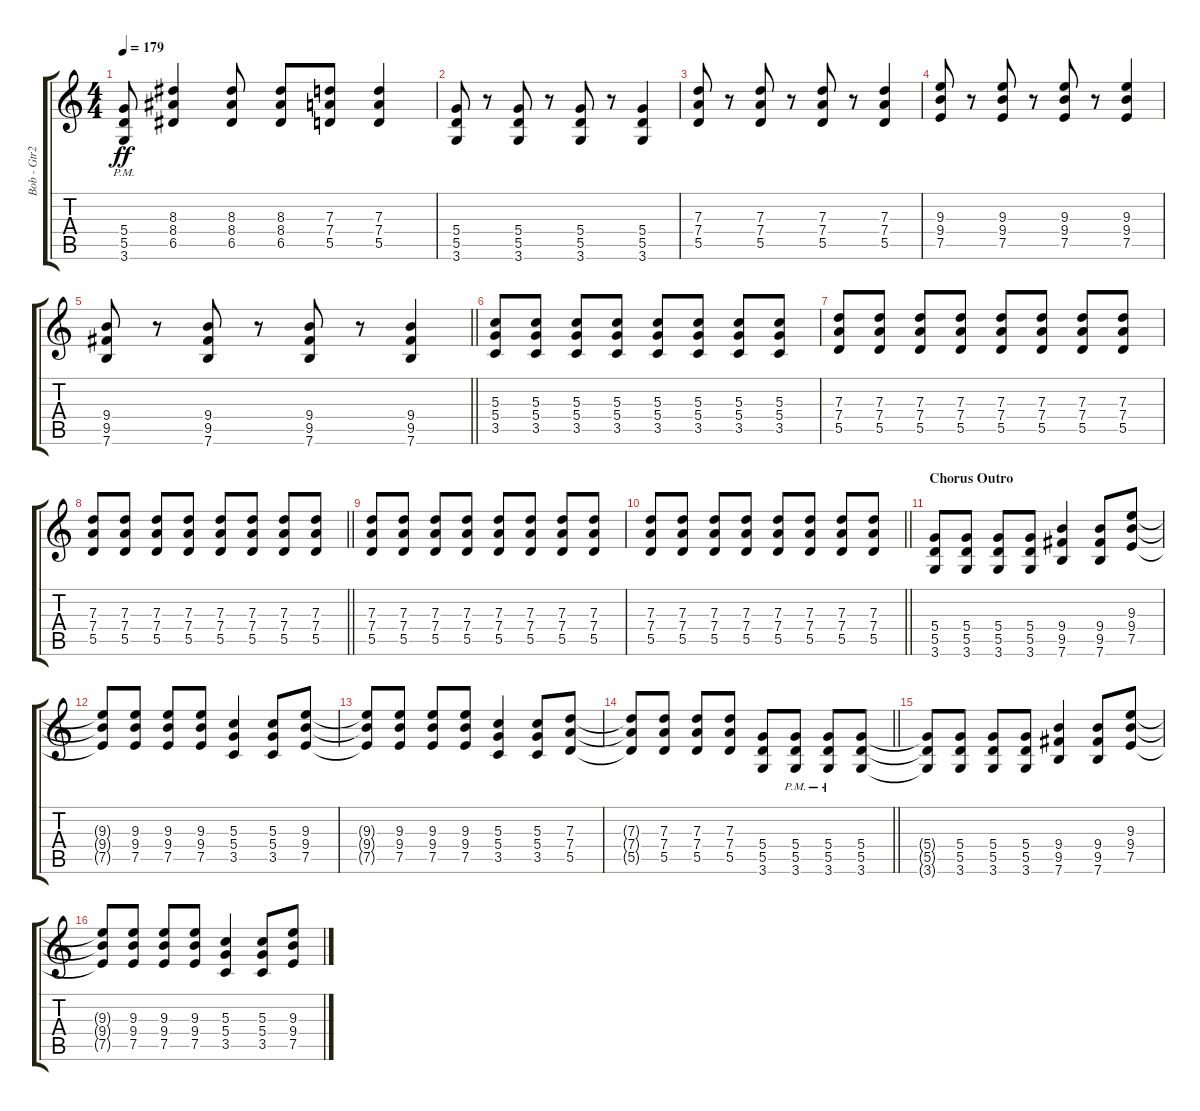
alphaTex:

\track ("Bob - Gtr2" "Bob - Gtr2") {instrument overdrivenguitar}
\staff {score tabs}
\tuning (E4 B3 G3 D3 A2 E2) {hide}
\ts (4 4)
\tempo 179
\clef g2
\ks c
(5.4{pm} 5.5{pm} 3.6{pm}).8{dy ff} (8.3 8.4 6.5).4 (8.3 8.4 6.5).8 (8.3 8.4 6.5).8 (7.3 7.4 5.5).8 (7.3 7.4 5.5).4 |
(5.4 5.5 3.6).8 r.8 (5.4 5.5 3.6).8 r.8 (5.4 5.5 3.6).8 r.8 (5.4 5.5 3.6).4 |
(7.3 7.4 5.5).8 r.8 (7.3 7.4 5.5).8 r.8 (7.3 7.4 5.5).8 r.8 (7.3 7.4 5.5).4 |
(9.3 9.4 7.5).8 r.8 (9.3 9.4 7.5).8 r.8 (9.3 9.4 7.5).8 r.8 (9.3 9.4 7.5).4 |
\barLineRight lightlight
(9.4 9.5 7.6).8 r.8 (9.4 9.5 7.6).8 r.8 (9.4 9.5 7.6).8 r.8 (9.4 9.5 7.6).4 |
(5.3 5.4 3.5).8 (5.3 5.4 3.5).8 (5.3 5.4 3.5).8 (5.3 5.4 3.5).8 (5.3 5.4 3.5).8 (5.3 5.4 3.5).8 (5.3 5.4 3.5).8 (5.3 5.4 3.5).8 |
(7.3 7.4 5.5).8 (7.3 7.4 5.5).8 (7.3 7.4 5.5).8 (7.3 7.4 5.5).8 (7.3 7.4 5.5).8 (7.3 7.4 5.5).8 (7.3 7.4 5.5).8 (7.3 7.4 5.5).8 |
\barLineRight lightlight
(7.3 7.4 5.5).8 (7.3 7.4 5.5).8 (7.3 7.4 5.5).8 (7.3 7.4 5.5).8 (7.3 7.4 5.5).8 (7.3 7.4 5.5).8 (7.3 7.4 5.5).8 (7.3 7.4 5.5).8 |
(7.3 7.4 5.5).8 (7.3 7.4 5.5).8 (7.3 7.4 5.5).8 (7.3 7.4 5.5).8 (7.3 7.4 5.5).8 (7.3 7.4 5.5).8 (7.3 7.4 5.5).8 (7.3 7.4 5.5).8 |
\barLineRight lightlight
(7.3 7.4 5.5).8 (7.3 7.4 5.5).8 (7.3 7.4 5.5).8 (7.3 7.4 5.5).8 (7.3 7.4 5.5).8 (7.3 7.4 5.5).8 (7.3 7.4 5.5).8 (7.3 7.4 5.5).8 |
\section ("" "Chorus Outro")
(5.4 5.5 3.6).8 (5.4 5.5 3.6).8 (5.4 5.5 3.6).8 (5.4 5.5 3.6).8 (9.4 9.5 7.6).4 (9.4 9.5 7.6).8 (9.3 9.4 7.5).8 |
(9.3{t} 9.4{t} 7.5{t}).8 (9.3 9.4 7.5).8 (9.3 9.4 7.5).8 (9.3 9.4 7.5).8 (5.3 5.4 3.5).4 (5.3 5.4 3.5).8 (9.3 9.4 7.5).8 |
(9.3{t} 9.4{t} 7.5{t}).8 (9.3 9.4 7.5).8 (9.3 9.4 7.5).8 (9.3 9.4 7.5).8 (5.3 5.4 3.5).4 (5.3 5.4 3.5).8 (7.3 7.4 5.5).8 |
\barLineRight lightlight
(7.3{t} 7.4{t} 5.5{t}).8 (7.3 7.4 5.5).8 (7.3 7.4 5.5).8 (7.3 7.4 5.5).8 (5.4 5.5 3.6).8 (5.4{pm} 5.5{pm} 3.6{pm}).8 (5.4{pm} 5.5{pm} 3.6{pm}).8 (5.4 5.5 3.6).8 |
(5.4{t} 5.5{t} 3.6{t}).8 (5.4 5.5 3.6).8 (5.4 5.5 3.6).8 (5.4 5.5 3.6).8 (9.4 9.5 7.6).4 (9.4 9.5 7.6).8 (9.3 9.4 7.5).8 |
(9.3{t} 9.4{t} 7.5{t}).8 (9.3 9.4 7.5).8 (9.3 9.4 7.5).8 (9.3 9.4 7.5).8 (5.3 5.4 3.5).4 (5.3 5.4 3.5).8 (9.3 9.4 7.5).8
